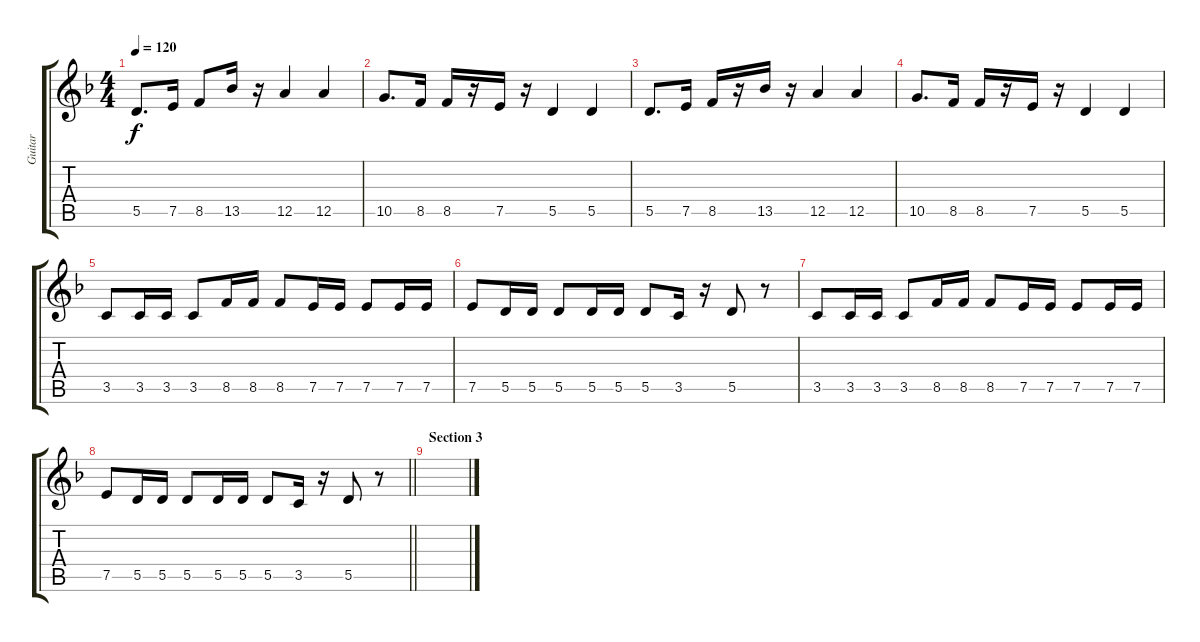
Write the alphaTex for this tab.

\track ("Guitar" "Guitar") {instrument acousticguitarsteel}
\staff {score tabs}
\tuning (E4 B3 G3 D3 A2 E2) {hide}
\ts (4 4)
\tempo 120
\clef g2
\ks dminor
5.5.8{d dy f} 7.5.16 8.5.8 13.5.16 r.16 12.5.4 12.5.4 |
10.5.8{d} 8.5.16 8.5.16 r.16 7.5.16 r.16 5.5.4 5.5.4 |
5.5.8{d} 7.5.16 8.5.16 r.16 13.5.16 r.16 12.5.4 12.5.4 |
10.5.8{d} 8.5.16 8.5.16 r.16 7.5.16 r.16 5.5.4 5.5.4 |
3.5.8 3.5.16 3.5.16 3.5.8 8.5.16 8.5.16 8.5.8 7.5.16 7.5.16 7.5.8 7.5.16 7.5.16 |
7.5.8 5.5.16 5.5.16 5.5.8 5.5.16 5.5.16 5.5.8 3.5.16 r.16 5.5.8 r.8 |
3.5.8 3.5.16 3.5.16 3.5.8 8.5.16 8.5.16 8.5.8 7.5.16 7.5.16 7.5.8 7.5.16 7.5.16 |
\barLineRight lightlight
7.5.8 5.5.16 5.5.16 5.5.8 5.5.16 5.5.16 5.5.8 3.5.16 r.16 5.5.8 r.8 |
\section ("" "Section 3")
